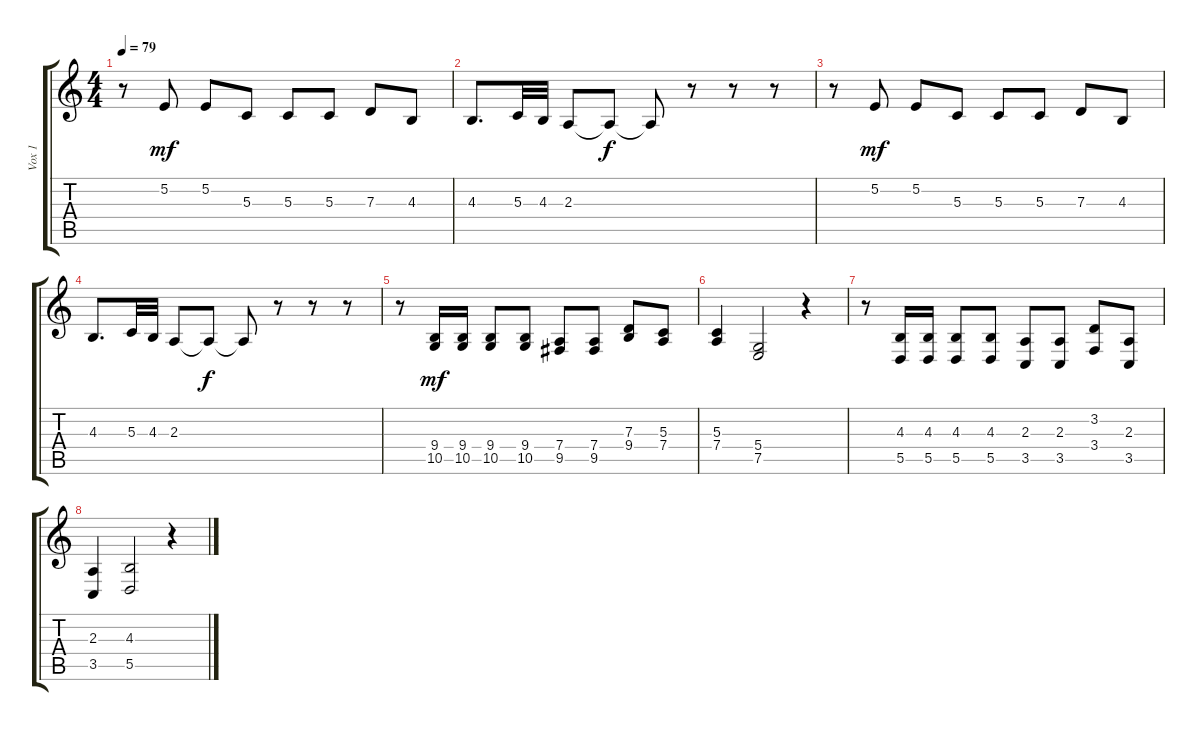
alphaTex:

\track ("Vox 1" "Vox 1") {instrument lead6voice}
\staff {score tabs}
\tuning (E4 B3 G3 D3 A2 E2) {hide}
\ts (4 4)
\tempo 79
\clef g2
\ks c
r.8{dy f} 5.2.8{dy mf} 5.2.8 5.3.8 5.3.8 5.3.8 7.3.8 4.3.8 |
4.3.8{d} 5.3.32 4.3.32 2.3.8 2.3{t}.8{dy f} 2.3{t}.8 r.8 r.8 r.8 |
r.8 5.2.8{dy mf} 5.2.8 5.3.8 5.3.8 5.3.8 7.3.8 4.3.8 |
4.3.8{d} 5.3.32 4.3.32 2.3.8 2.3{t}.8{dy f} 2.3{t}.8 r.8 r.8 r.8 |
r.8 (9.4 10.5).16{dy mf} (9.4 10.5).16 (9.4 10.5).8 (9.4 10.5).8 (7.4 9.5).8 (7.4 9.5).8 (7.3 9.4).8 (5.3 7.4).8 |
(5.3 7.4).4 (5.4 7.5).2 r.4 |
r.8 (4.3 5.5).16 (4.3 5.5).16 (4.3 5.5).8 (4.3 5.5).8 (2.3 3.5).8 (2.3 3.5).8 (3.2 3.4).8 (2.3 3.5).8 |
(2.3 3.5).4 (4.3 5.5).2 r.4
